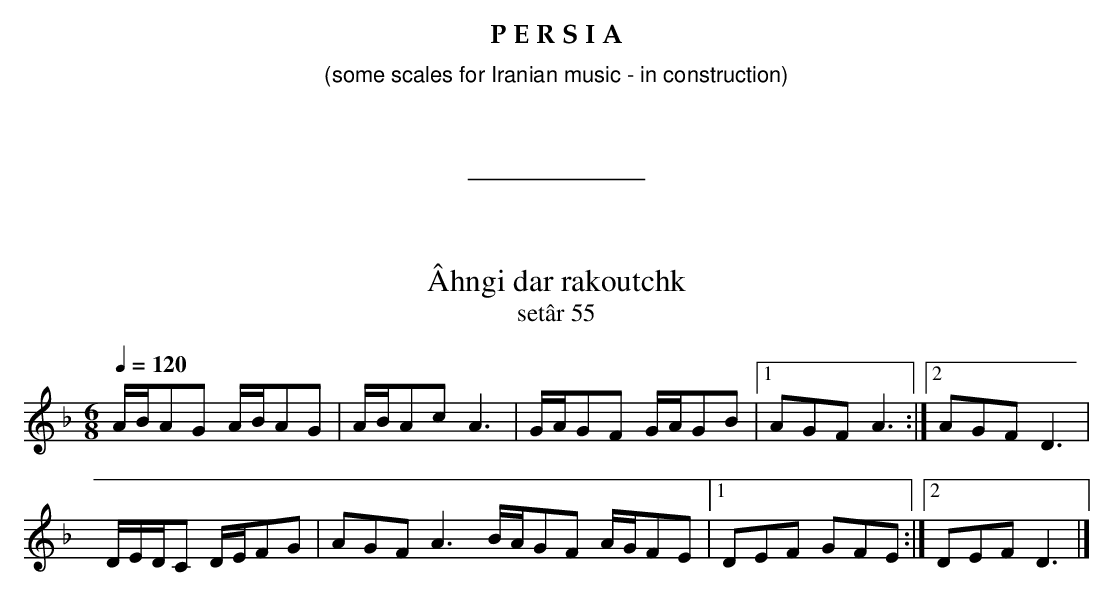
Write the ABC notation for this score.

X:1
T:Âhngi dar rakoutchk
T:setâr 55
L:1/8
Q:1/4=120
M:6/8
K:F
A/B/AG A/B/AG | A/B/Ac A3 | G/A/GF G/A/GB |1 AGF A3 :|2 AGF D3 |
D/E/D/C D/E/FG | AGF A3 B/A/GF A/G/FE |1 DEF GFE :|2 DEF D3 |]
